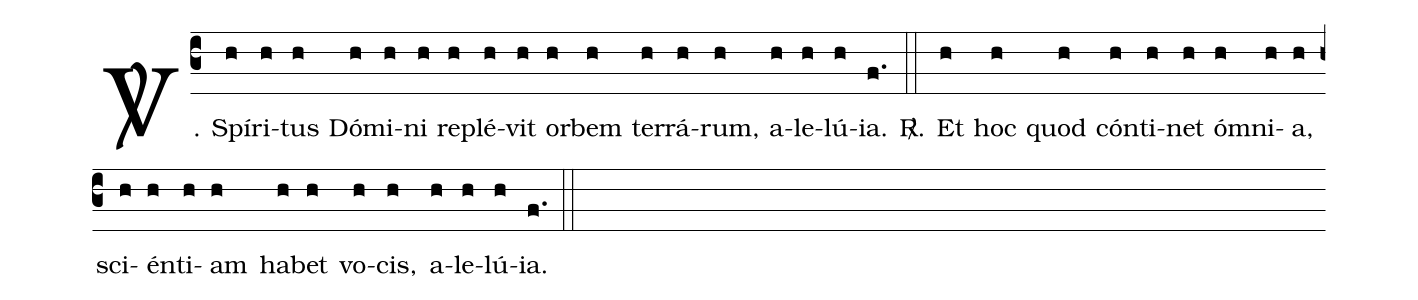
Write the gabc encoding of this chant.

%%
(c3)
<sp>V/</sp>. {Spí}(h)ri(h)tus(h) Dó(h)mi(h)ni(h) re(h)plé(h)vit(h) or(h)bem(h) ter(h)rá(h)rum,(h)
a(h)le(h)lú(h)ia.(f.) <sp>R/</sp>.(::)

Et(h) hoc(h) quod(h) cón(h)ti(h)net(h) óm(h)ni(h)a,(h) sci(h)én(h)ti(h)am(h) ha(h)bet(h) vo(h)cis,(h)
a(h)le(h)lú(h)ia.(f.) (::)
